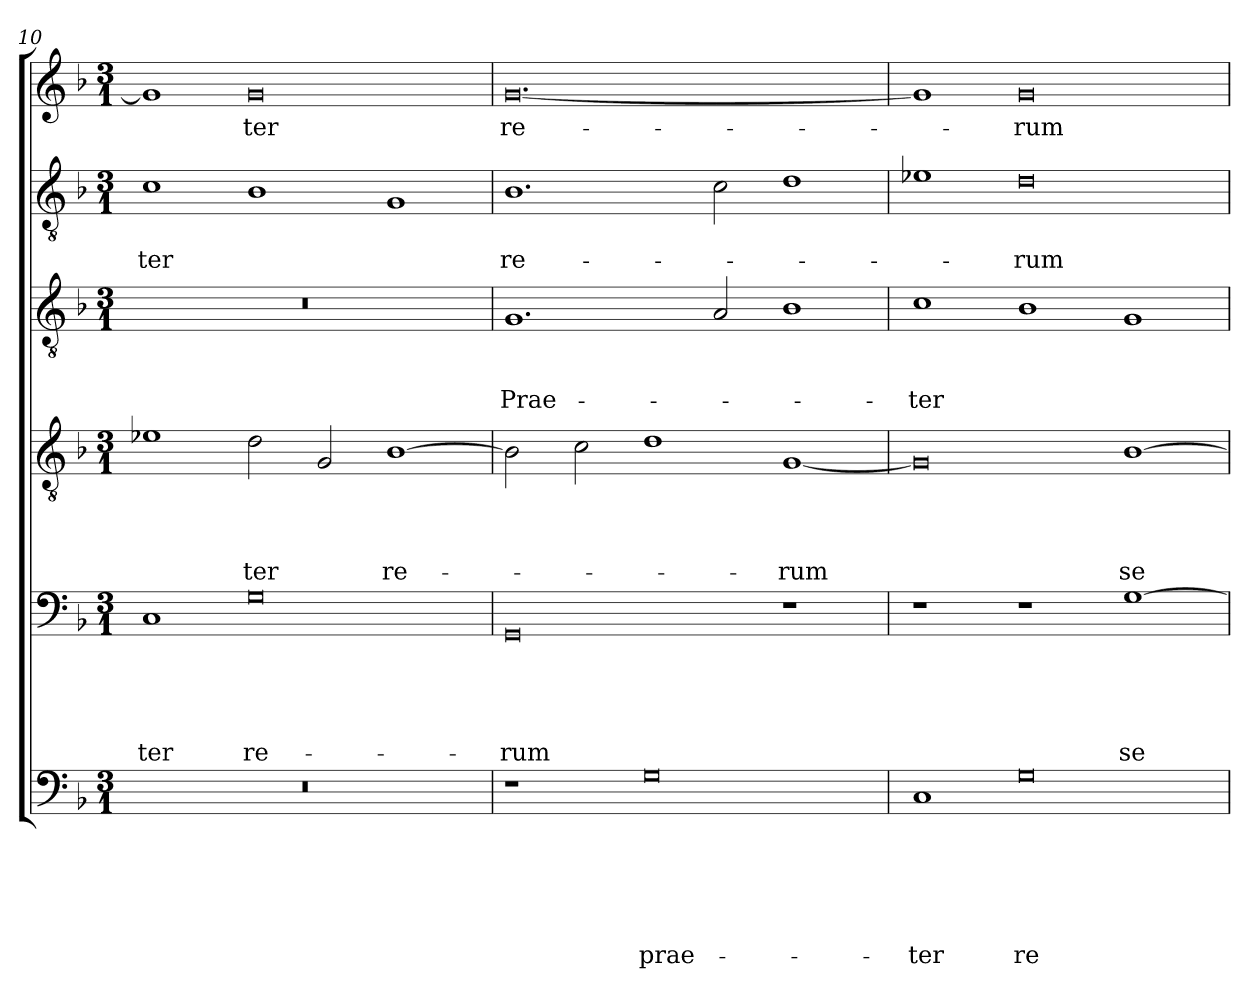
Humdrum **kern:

**kern	**text	**text	**text	**text	**text	**text	**kern	**text	**text	**text	**text	**text	**kern	**text	**text	**text	**text	**kern	**text	**text	**text	**kern	**text	**text	**kern	**text
*part6	*part6	*part6	*part6	*part6	*part6	*part6	*part5	*part5	*part5	*part5	*part5	*part5	*part4	*part4	*part4	*part4	*part4	*part3	*part3	*part3	*part3	*part2	*part2	*part2	*part1	*part1
*staff6	*staff6	*staff6	*staff6	*staff6	*staff6	*staff6	*staff5	*staff5	*staff5	*staff5	*staff5	*staff5	*staff4	*staff4	*staff4	*staff4	*staff4	*staff3	*staff3	*staff3	*staff3	*staff2	*staff2	*staff2	*staff1	*staff1
*clefF4	*	*	*	*	*	*	*clefF4	*	*	*	*	*	*clefGv2	*	*	*	*	*clefGv2	*	*	*	*clefGv2	*	*	*clefG2	*
*k[b-]	*	*	*	*	*	*	*k[b-]	*	*	*	*	*	*k[b-]	*	*	*	*	*k[b-]	*	*	*	*k[b-]	*	*	*k[b-]	*
*F:	*	*	*	*	*	*	*F:	*	*	*	*	*	*F:	*	*	*	*	*F:	*	*	*	*F:	*	*	*F:	*
*M3/1	*	*	*	*	*	*	*M3/1	*	*	*	*	*	*M3/1	*	*	*	*	*M3/1	*	*	*	*M3/1	*	*	*M3/1	*
=10	=10	=10	=10	=10	=10	=10	=10	=10	=10	=10	=10	=10	=10	=10	=10	=10	=10	=10	=10	=10	=10	=10	=10	=10	=10	=10
!	!	!	!	!	!	!	!	!	!	!	!	!LO:LY:b	!	!	!	!	!	!	!	!	!	!	!	!LO:LY:b	!	!
0.r	.	.	.	.	.	.	1C	.	.	.	.	-ter	1e-X	.	.	.	.	0.r	.	.	.	1c	.	-ter	1g]	.
!	!	!	!	!	!	!	!	!	!	!	!	!LO:LY:b	!	!	!	!	!LO:LY:b	!	!	!	!	!	!	!	!	!LO:LY:b
.	.	.	.	.	.	.	0G	.	.	.	.	re-	2d\	.	.	.	-ter	.	.	.	.	1B-	.	.	0g	-ter
.	.	.	.	.	.	.	.	.	.	.	.	.	2G/	.	.	.	.	.	.	.	.	.	.	.	.	.
!	!	!	!	!	!	!	!	!	!	!	!	!	!	!	!	!	!LO:LY:b	!	!	!	!	!	!	!	!	!
.	.	.	.	.	.	.	.	.	.	.	.	.	[1B-	.	.	.	re-	.	.	.	.	1G	.	.	.	.
=11	=11	=11	=11	=11	=11	=11	=11	=11	=11	=11	=11	=11	=11	=11	=11	=11	=11	=11	=11	=11	=11	=11	=11	=11	=11	=11
!	!	!	!	!	!	!	!	!	!	!	!	!LO:LY:b	!	!	!	!	!	!	!	!	!LO:LY:b	!	!	!LO:LY:b	!	!LO:LY:b
1r	.	.	.	.	.	.	0GG	.	.	.	.	-rum	2B-\]	.	.	.	.	1.G	.	.	Prae-	1.B-	.	re-	[0.g	re-
.	.	.	.	.	.	.	.	.	.	.	.	.	2c\	.	.	.	.	.	.	.	.	.	.	.	.	.
!	!	!	!	!	!	!LO:LY:b	!	!	!	!	!	!	!	!	!	!	!	!	!	!	!	!	!	!	!	!
0G	.	.	.	.	.	prae-	.	.	.	.	.	.	1d	.	.	.	.	.	.	.	.	.	.	.	.	.
.	.	.	.	.	.	.	.	.	.	.	.	.	.	.	.	.	.	2A/	.	.	.	2c\	.	.	.	.
!	!	!	!	!	!	!	!	!	!	!	!	!	!	!	!	!	!LO:LY:b	!	!	!	!	!	!	!	!	!
.	.	.	.	.	.	.	1r	.	.	.	.	.	[1G	.	.	.	-rum	1B-	.	.	.	1d	.	.	.	.
=12	=12	=12	=12	=12	=12	=12	=12	=12	=12	=12	=12	=12	=12	=12	=12	=12	=12	=12	=12	=12	=12	=12	=12	=12	=12	=12
!	!	!	!	!	!	!LO:LY:b	!	!	!	!	!	!	!	!	!	!	!	!	!	!	!LO:LY:b	!	!	!	!	!
1C	.	.	.	.	.	-ter	1r	.	.	.	.	.	0G]	.	.	.	.	1c	.	.	-ter	1e-X	.	.	1g]	.
!	!	!	!	!	!	!LO:LY:b	!	!	!	!	!	!	!	!	!	!	!	!	!	!	!	!	!	!LO:LY:b	!	!LO:LY:b
0G	.	.	.	.	.	re-	1r	.	.	.	.	.	.	.	.	.	.	1B-	.	.	.	0d	.	-rum	0g	-rum
!	!	!	!	!	!	!	!	!	!	!	!	!LO:LY:b	!	!	!	!	!LO:LY:b	!	!	!	!	!	!	!	!	!
.	.	.	.	.	.	.	[1G	.	.	.	.	se-	[1B-	.	.	.	se-	1G	.	.	.	.	.	.	.	.
=	=	=	=	=	=	=	=	=	=	=	=	=	=	=	=	=	=	=	=	=	=	=	=	=	=	=
*-	*-	*-	*-	*-	*-	*-	*-	*-	*-	*-	*-	*-	*-	*-	*-	*-	*-	*-	*-	*-	*-	*-	*-	*-	*-	*-
